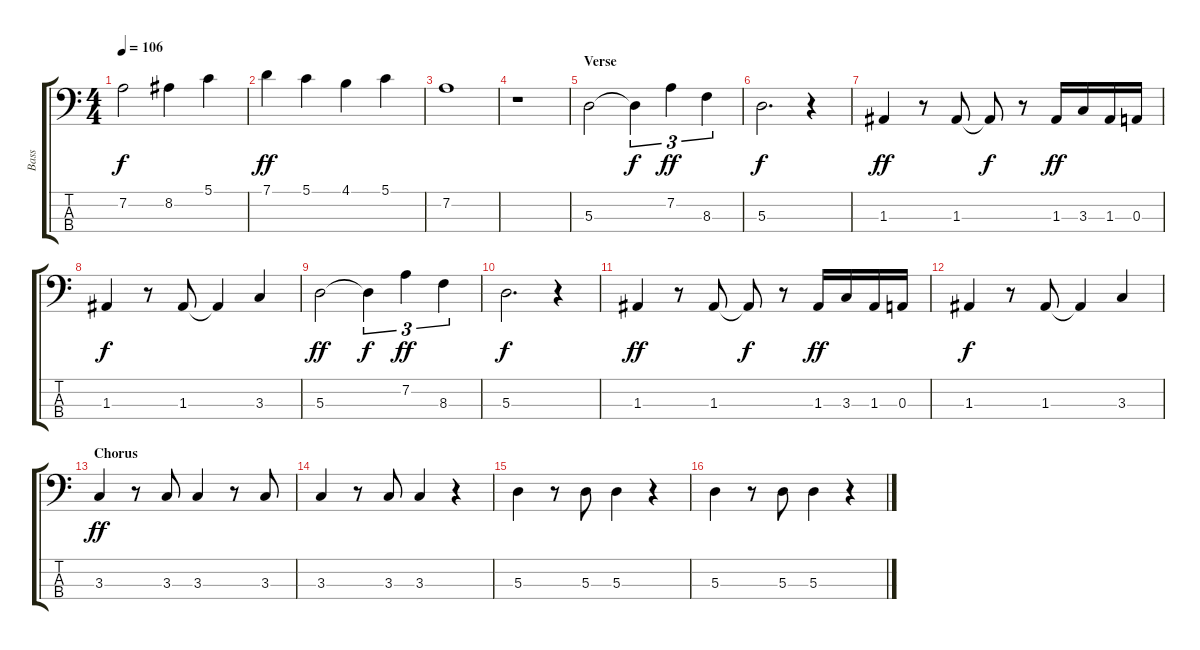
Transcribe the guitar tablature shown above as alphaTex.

\track ("Bass" "Bass") {instrument electricbassfinger}
\staff {score tabs}
\tuning (G2 D2 A1 E1) {hide}
\ts (4 4)
\tempo 106
\clef f4
\ks c
7.2.2{dy f} 8.2.4 5.1.4 |
7.1.4{dy ff} 5.1.4 4.1.4 5.1.4 |
7.2.1 |
r.1 |
\section ("" "Verse")
5.3.2 5.3{t}.4{tu (3 2) dy f} 7.2.4{tu (3 2) dy ff} 8.3.4{tu (3 2)} |
5.3.2{d dy f} r.4 |
1.3.4{dy ff} r.8 1.3.8 1.3{t}.8{dy f} r.8 1.3.16{dy ff} 3.3.16 1.3.16 0.3.16 |
1.3.4{dy f} r.8 1.3.8 1.3{t}.4 3.3.4 |
5.3.2{dy ff} 5.3{t}.4{tu (3 2) dy f} 7.2.4{tu (3 2) dy ff} 8.3.4{tu (3 2)} |
5.3.2{d dy f} r.4 |
1.3.4{dy ff} r.8 1.3.8 1.3{t}.8{dy f} r.8 1.3.16{dy ff} 3.3.16 1.3.16 0.3.16 |
1.3.4{dy f} r.8 1.3.8 1.3{t}.4 3.3.4 |
\section ("" "Chorus")
3.3.4{dy ff} r.8 3.3.8 3.3.4 r.8 3.3.8 |
3.3.4 r.8 3.3.8 3.3.4 r.4 |
5.3.4 r.8 5.3.8 5.3.4 r.4 |
5.3.4 r.8 5.3.8 5.3.4 r.4
